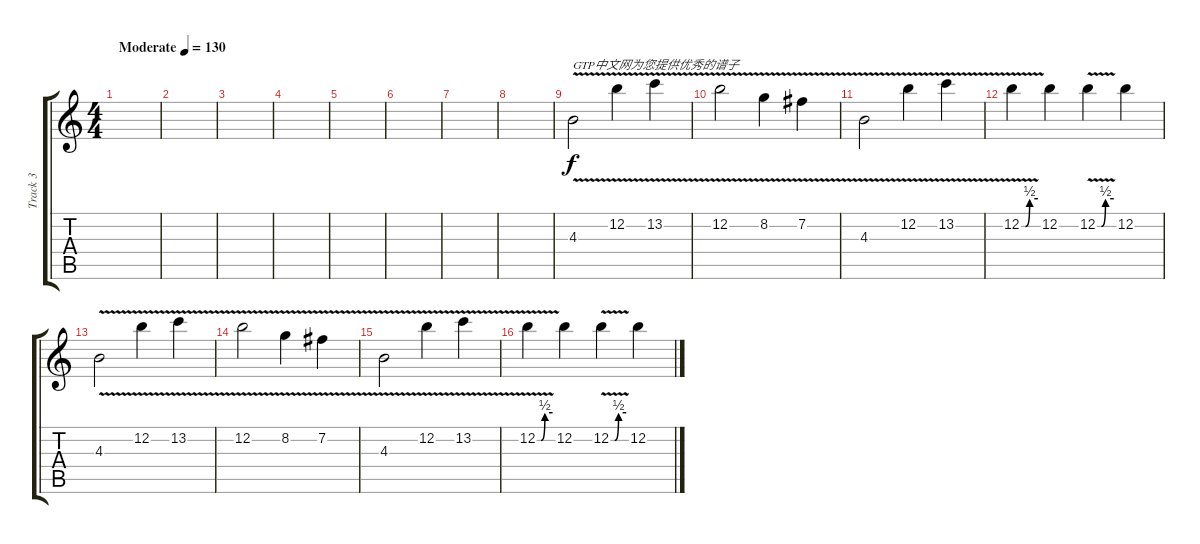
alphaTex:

\track ("Track 3" "Track 3") {instrument overdrivenguitar}
\staff {score tabs}
\tuning (E4 B3 G3 D3 A2 B1) {hide}
\ts (4 4)
\tempo (130 "Moderate")
\clef g2
\ks c
|
|
|
|
|
|
|
|
4.3{v}.2{txt "GTP中文网为您提供优秀的谱子"} 12.2{v}.4 13.2{v}.4 |
12.2{v}.2 8.2{v}.4 7.2{v}.4 |
4.3{v}.2 12.2{v}.4 13.2{v}.4 |
12.2{be (custom 0 0 15 0 30 2 60 2) v}.4 12.2.4 12.2{be (custom 0 0 15 0 30 2 60 2) v}.4 12.2.4 |
4.3{v}.2 12.2{v}.4 13.2{v}.4 |
12.2{v}.2 8.2{v}.4 7.2{v}.4 |
4.3{v}.2 12.2{v}.4 13.2{v}.4 |
12.2{be (custom 0 0 15 0 30 2 60 2) v}.4 12.2.4 12.2{be (custom 0 0 15 0 30 2 60 2) v}.4 12.2.4
